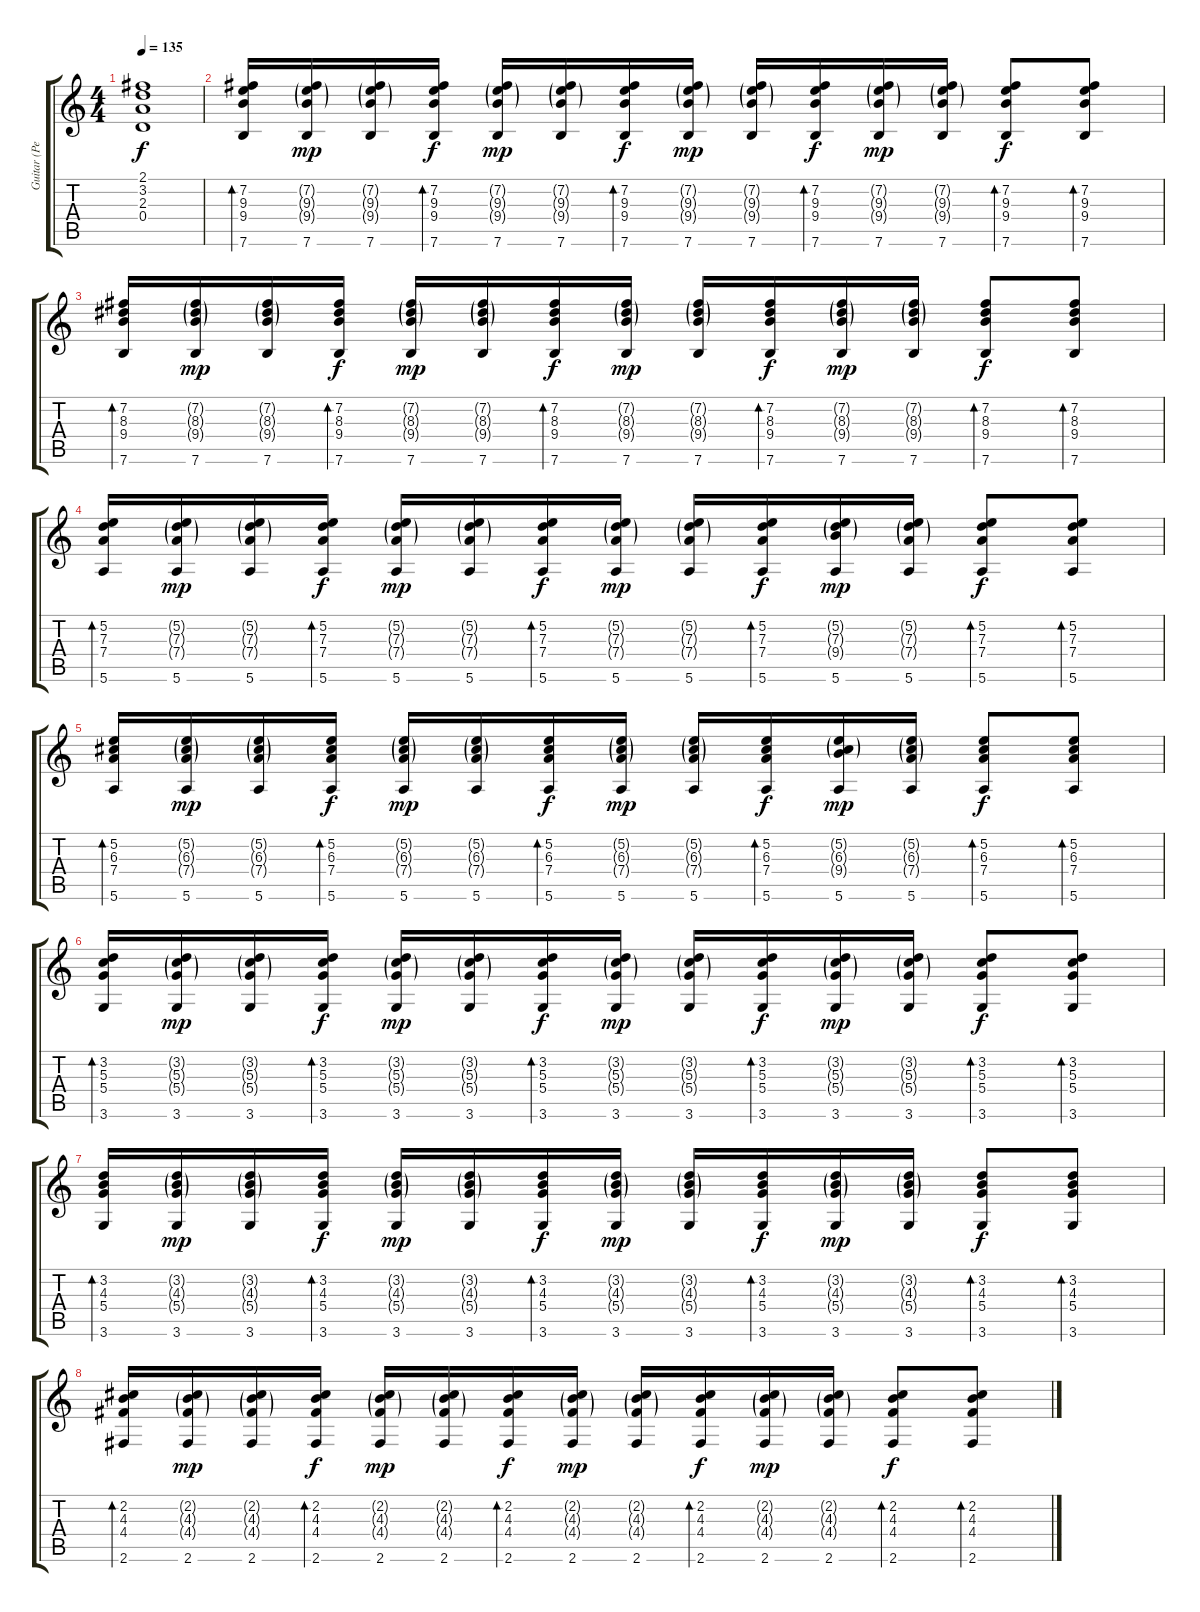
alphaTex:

\track ("Guitar (Pete)" "Guitar (Pe") {instrument acousticguitarsteel}
\staff {score tabs}
\tuning (E4 B3 G3 D3 A2 E2) {hide}
\ts (4 4)
\tempo 135
\clef g2
\ks c
(2.1 3.2 2.3 0.4).1{dy f} |
(7.2 9.3 9.4 7.6).16{bd 480} (7.2{g} 9.3{g} 9.4{g} 7.6).16{dy mp} (7.2{g} 9.3{g} 9.4{g} 7.6).16 (7.2 9.3 9.4 7.6).16{bd 480 dy f} (7.2{g} 9.3{g} 9.4{g} 7.6).16{dy mp} (7.2{g} 9.3{g} 9.4{g} 7.6).16 (7.2 9.3 9.4 7.6).16{bd 480 dy f} (7.2{g} 9.3{g} 9.4{g} 7.6).16{dy mp} (7.2{g} 9.3{g} 9.4{g} 7.6).16 (7.2 9.3 9.4 7.6).16{bd 480 dy f} (7.2{g} 9.3{g} 9.4{g} 7.6).16{dy mp} (7.2{g} 9.3{g} 9.4{g} 7.6).16 (7.2 9.3 9.4 7.6).8{bd 480 dy f} (7.2 9.3 9.4 7.6).8{bd 480} |
(7.2 8.3 9.4 7.6).16{bd 480} (7.2{g} 8.3{g} 9.4{g} 7.6).16{dy mp} (7.2{g} 8.3{g} 9.4{g} 7.6).16 (7.2 8.3 9.4 7.6).16{bd 480 dy f} (7.2{g} 8.3{g} 9.4{g} 7.6).16{dy mp} (7.2{g} 8.3{g} 9.4{g} 7.6).16 (7.2 8.3 9.4 7.6).16{bd 480 dy f} (7.2{g} 8.3{g} 9.4{g} 7.6).16{dy mp} (7.2{g} 8.3{g} 9.4{g} 7.6).16 (7.2 8.3 9.4 7.6).16{bd 480 dy f} (7.2{g} 8.3{g} 9.4{g} 7.6).16{dy mp} (7.2{g} 8.3{g} 9.4{g} 7.6).16 (7.2 8.3 9.4 7.6).8{bd 480 dy f} (7.2 8.3 9.4 7.6).8{bd 480} |
(5.2 7.3 7.4 5.6).16{bd 480} (5.2{g} 7.3{g} 7.4{g} 5.6).16{dy mp} (5.2{g} 7.3{g} 7.4{g} 5.6).16 (5.2 7.3 7.4 5.6).16{bd 480 dy f} (5.2{g} 7.3{g} 7.4{g} 5.6).16{dy mp} (5.2{g} 7.3{g} 7.4{g} 5.6).16 (5.2 7.3 7.4 5.6).16{bd 480 dy f} (5.2{g} 7.3{g} 7.4{g} 5.6).16{dy mp} (5.2{g} 7.3{g} 7.4{g} 5.6).16 (5.2 7.3 7.4 5.6).16{bd 480 dy f} (5.2{g} 7.3{g} 9.4{g} 5.6).16{dy mp} (5.2{g} 7.3{g} 7.4{g} 5.6).16 (5.2 7.3 7.4 5.6).8{bd 480 dy f} (5.2 7.3 7.4 5.6).8{bd 480} |
(5.2 6.3 7.4 5.6).16{bd 480} (5.2{g} 6.3{g} 7.4{g} 5.6).16{dy mp} (5.2{g} 6.3{g} 7.4{g} 5.6).16 (5.2 6.3 7.4 5.6).16{bd 480 dy f} (5.2{g} 6.3{g} 7.4{g} 5.6).16{dy mp} (5.2{g} 6.3{g} 7.4{g} 5.6).16 (5.2 6.3 7.4 5.6).16{bd 480 dy f} (5.2{g} 6.3{g} 7.4{g} 5.6).16{dy mp} (5.2{g} 6.3{g} 7.4{g} 5.6).16 (5.2 6.3 7.4 5.6).16{bd 480 dy f} (5.2{g} 6.3{g} 9.4{g} 5.6).16{dy mp} (5.2{g} 6.3{g} 7.4{g} 5.6).16 (5.2 6.3 7.4 5.6).8{bd 480 dy f} (5.2 6.3 7.4 5.6).8{bd 480} |
(3.2 5.3 5.4 3.6).16{bd 480} (3.2{g} 5.3{g} 5.4{g} 3.6).16{dy mp} (3.2{g} 5.3{g} 5.4{g} 3.6).16 (3.2 5.3 5.4 3.6).16{bd 480 dy f} (3.2{g} 5.3{g} 5.4{g} 3.6).16{dy mp} (3.2{g} 5.3{g} 5.4{g} 3.6).16 (3.2 5.3 5.4 3.6).16{bd 480 dy f} (3.2{g} 5.3{g} 5.4{g} 3.6).16{dy mp} (3.2{g} 5.3{g} 5.4{g} 3.6).16 (3.2 5.3 5.4 3.6).16{bd 480 dy f} (3.2{g} 5.3{g} 5.4{g} 3.6).16{dy mp} (3.2{g} 5.3{g} 5.4{g} 3.6).16 (3.2 5.3 5.4 3.6).8{bd 480 dy f} (3.2 5.3 5.4 3.6).8{bd 480} |
(3.2 4.3 5.4 3.6).16{bd 480} (3.2{g} 4.3{g} 5.4{g} 3.6).16{dy mp} (3.2{g} 4.3{g} 5.4{g} 3.6).16 (3.2 4.3 5.4 3.6).16{bd 480 dy f} (3.2{g} 4.3{g} 5.4{g} 3.6).16{dy mp} (3.2{g} 4.3{g} 5.4{g} 3.6).16 (3.2 4.3 5.4 3.6).16{bd 480 dy f} (3.2{g} 4.3{g} 5.4{g} 3.6).16{dy mp} (3.2{g} 4.3{g} 5.4{g} 3.6).16 (3.2 4.3 5.4 3.6).16{bd 480 dy f} (3.2{g} 4.3{g} 5.4{g} 3.6).16{dy mp} (3.2{g} 4.3{g} 5.4{g} 3.6).16 (3.2 4.3 5.4 3.6).8{bd 480 dy f} (3.2 4.3 5.4 3.6).8{bd 480} |
(2.2 4.3 4.4 2.6).16{bd 480} (2.2{g} 4.3{g} 4.4{g} 2.6).16{dy mp} (2.2{g} 4.3{g} 4.4{g} 2.6).16 (2.2 4.3 4.4 2.6).16{bd 480 dy f} (2.2{g} 4.3{g} 4.4{g} 2.6).16{dy mp} (2.2{g} 4.3{g} 4.4{g} 2.6).16 (2.2 4.3 4.4 2.6).16{bd 480 dy f} (2.2{g} 4.3{g} 4.4{g} 2.6).16{dy mp} (2.2{g} 4.3{g} 4.4{g} 2.6).16 (2.2 4.3 4.4 2.6).16{bd 480 dy f} (2.2{g} 4.3{g} 4.4{g} 2.6).16{dy mp} (2.2{g} 4.3{g} 4.4{g} 2.6).16 (2.2 4.3 4.4 2.6).8{bd 480 dy f} (2.2 4.3 4.4 2.6).8{bd 480}
